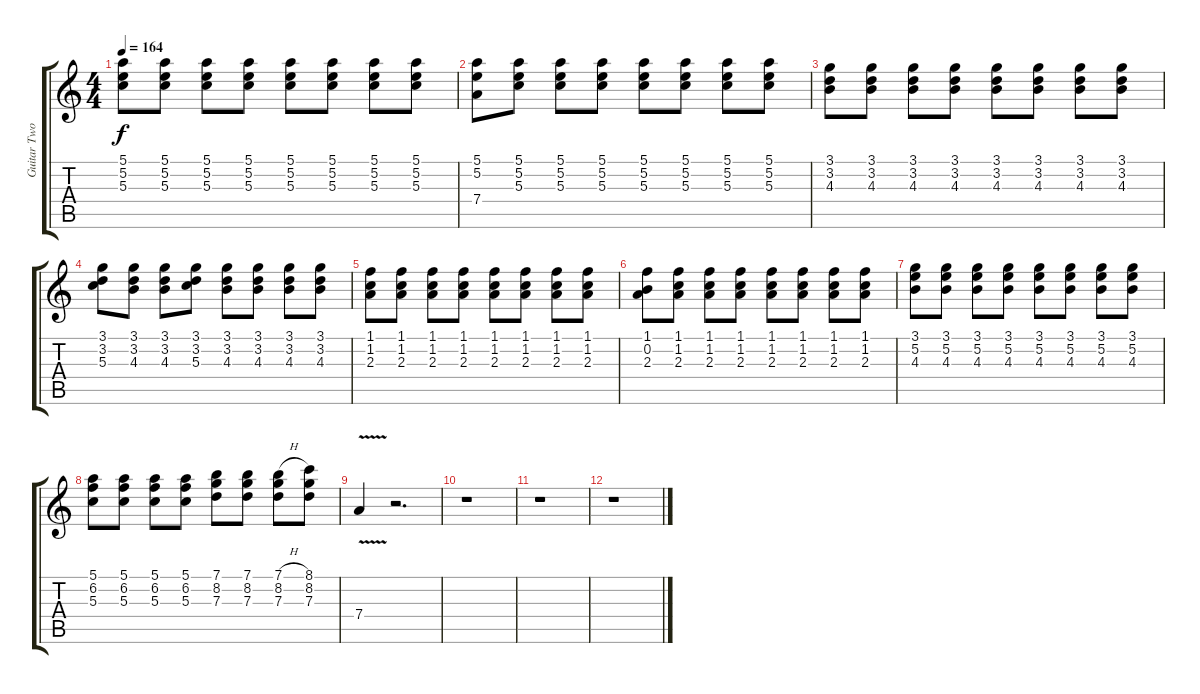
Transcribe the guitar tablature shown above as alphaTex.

\track ("Guitar Two" "Guitar Two") {instrument overdrivenguitar}
\staff {score tabs}
\tuning (E4 B3 G3 D3 A2 E2) {hide}
\ts (4 4)
\tempo 164
\clef g2
\ks c
(5.1 5.2 5.3).8{dy f} (5.1 5.2 5.3).8 (5.1 5.2 5.3).8 (5.1 5.2 5.3).8 (5.1 5.2 5.3).8 (5.1 5.2 5.3).8 (5.1 5.2 5.3).8 (5.1 5.2 5.3).8 |
(5.1 5.2 7.4).8 (5.1 5.2 5.3).8 (5.1 5.2 5.3).8 (5.1 5.2 5.3).8 (5.1 5.2 5.3).8 (5.1 5.2 5.3).8 (5.1 5.2 5.3).8 (5.1 5.2 5.3).8 |
(3.1 3.2 4.3).8 (3.1 3.2 4.3).8 (3.1 3.2 4.3).8 (3.1 3.2 4.3).8 (3.1 3.2 4.3).8 (3.1 3.2 4.3).8 (3.1 3.2 4.3).8 (3.1 3.2 4.3).8 |
(3.1 3.2 5.3).8 (3.1 3.2 4.3).8 (3.1 3.2 4.3).8 (3.1 3.2 5.3).8 (3.1 3.2 4.3).8 (3.1 3.2 4.3).8 (3.1 3.2 4.3).8 (3.1 3.2 4.3).8 |
(1.1 1.2 2.3).8 (1.1 1.2 2.3).8 (1.1 1.2 2.3).8 (1.1 1.2 2.3).8 (1.1 1.2 2.3).8 (1.1 1.2 2.3).8 (1.1 1.2 2.3).8 (1.1 1.2 2.3).8 |
(1.1 0.2 2.3).8 (1.1 1.2 2.3).8 (1.1 1.2 2.3).8 (1.1 1.2 2.3).8 (1.1 1.2 2.3).8 (1.1 1.2 2.3).8 (1.1 1.2 2.3).8 (1.1 1.2 2.3).8 |
(3.1 5.2 4.3).8 (3.1 5.2 4.3).8 (3.1 5.2 4.3).8 (3.1 5.2 4.3).8 (3.1 5.2 4.3).8 (3.1 5.2 4.3).8 (3.1 5.2 4.3).8 (3.1 5.2 4.3).8 |
(5.1 6.2 5.3).8 (5.1 6.2 5.3).8 (5.1 6.2 5.3).8 (5.1 6.2 5.3).8 (7.1 8.2 7.3).8 (7.1 8.2 7.3).8 (7.1{h} 8.2 7.3).8 (8.1 8.2 7.3).8 |
7.4{v}.4 r.2{d} |
r.1 |
r.1 |
r.1
